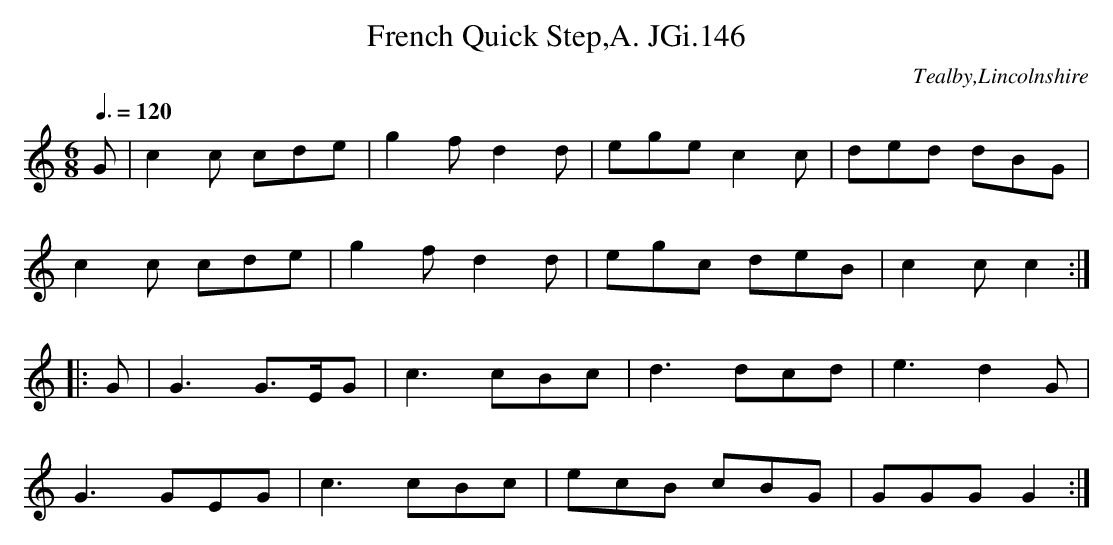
X:1
T:French Quick Step,A. JGi.146
L:1/8
M:6/8
O:Tealby,Lincolnshire
Q:3/8=120
K:C
G|c2c cde|g2fd2d|egec2c|ded dBG|
c2c cde|g2fd2d|egc deB|c2cc2:|
|:G|G3G>EG|c3cBc|d3dcd|e3d2G|
G3GEG|c3cBc|ecB cBG|GGGG2:|
